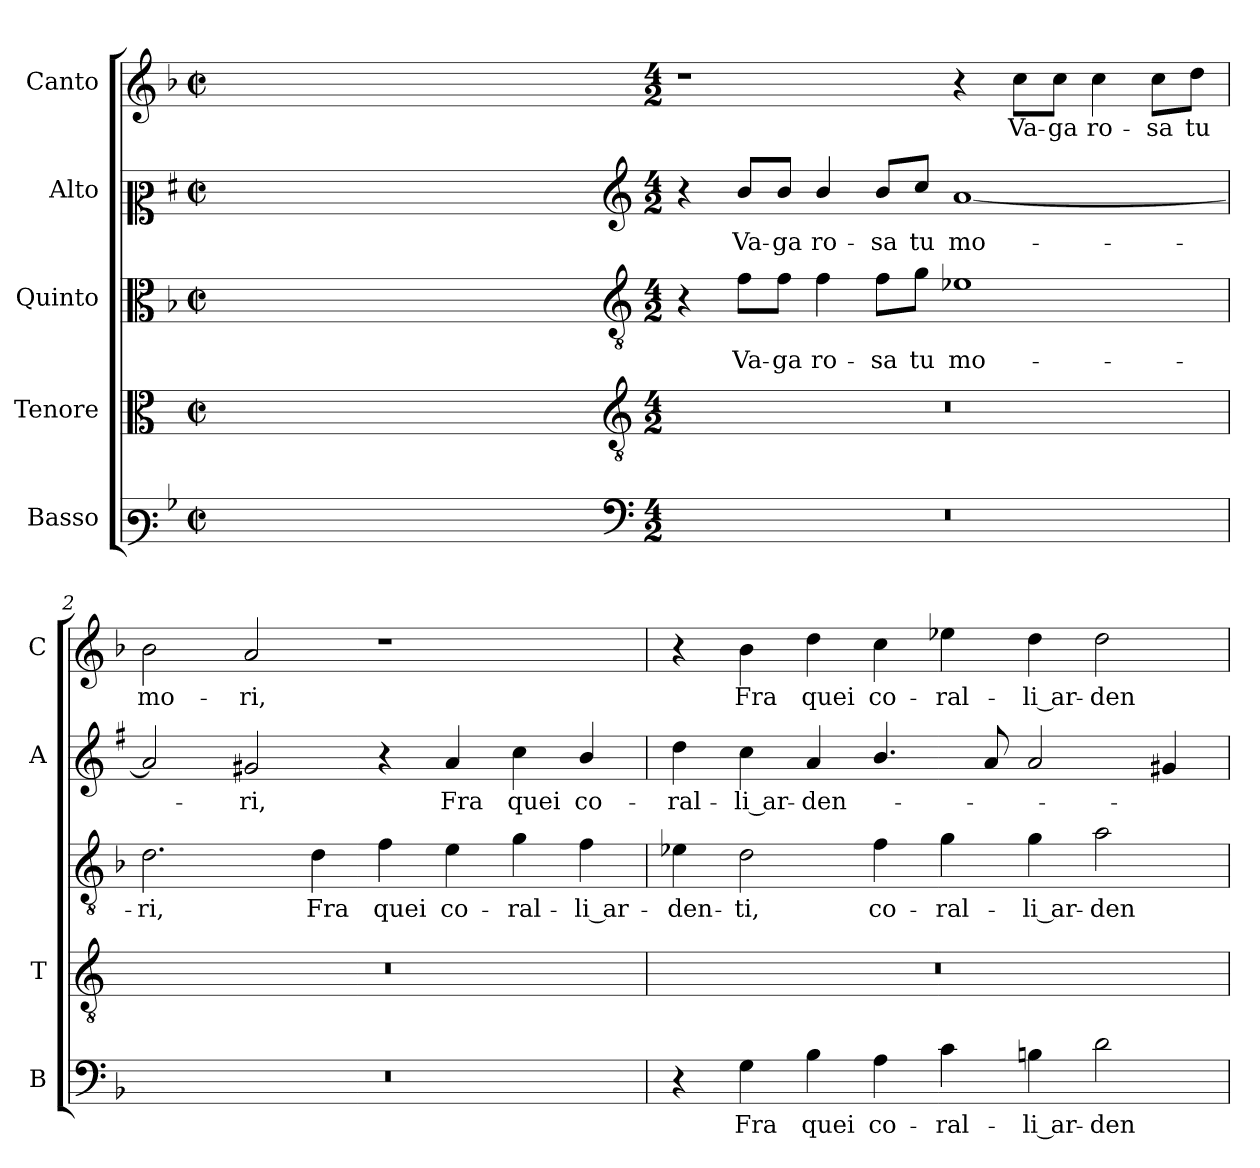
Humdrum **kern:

**kern	**text	**kern	**kern	**text	**kern	**text	**kern	**text
*part5	*part5	*part4	*part3	*part3	*part2	*part2	*part1	*part1
*staff5	*staff5	*staff4	*staff3	*staff3	*staff2	*staff2	*staff1	*staff1
*I"Basso	*	*I"Tenore	*I"Quinto	*	*I"Alto	*	*I"Canto	*
*I'B	*	*I'T	*	*	*I'A	*	*I'C	*
*clefF3	*	*clefC3	*clefC3	*	*clefC2	*	*clefG2	*
*	*	*ITrd4c7	*	*	*ITrd1c2	*	*	*
*k[b-]	*	*k[b-]	*k[b-]	*	*k[b-]	*	*k[b-]	*
*F:	*	*F:	*F:	*	*F:	*	*F:	*
*M2/2	*	*M2/2	*M2/2	*	*M2/2	*	*M2/2	*
*met(c|)	*	*met(c|)	*met(c|)	*	*met(c|)	*	*met(c|)	*
=	=	=	=	=	=	=	=	=
1ryy	.	1ryy	1ryy	.	1ryy	.	1ryy	.
=1X-	=1X-	=1X-	=1X-	=1X-	=1X-	=1X-	=1X-	=1X-
4ryy	.	4ryy	4ryy	.	4ryy	.	4ryy	.
4ryy	.	4ryy	4ryy	.	4ryy	.	4ryy	.
4ryy	.	4ryy	4ryy	.	4ryy	.	4ryy	.
4ryy	.	4ryy	4ryy	.	4ryy	.	4ryy	.
=1-	=1-	=1-	=1-	=1-	=1-	=1-	=1-	=1-
*clefF4	*	*clefGv2	*clefGv2	*	*clefG2	*	*	*
*M4/2	*	*M4/2	*M4/2	*	*M4/2	*	*M4/2	*
0r	.	0r	4r	.	4r	.	1r	.
!	!	!	!	!LO:LY:b	!	!LO:LY:b	!	!
.	.	.	8f\L	Va-	8a/L	Va-	.	.
!	!	!	!	!LO:LY:b	!	!LO:LY:b	!	!
.	.	.	8f\J	-ga	8a/J	-ga	.	.
!	!	!	!	!LO:LY:b	!	!LO:LY:b	!	!
.	.	.	4f\	ro-	4a/	ro-	.	.
!	!	!	!	!LO:LY:b	!	!LO:LY:b	!	!
.	.	.	8f\L	-sa	8a/L	-sa	.	.
!	!	!	!	!LO:LY:b	!	!LO:LY:b	!	!
.	.	.	8g\J	tu	8b-/J	tu	.	.
!	!	!	!	!LO:LY:b	!	!LO:LY:b	!	!
.	.	.	1e-X	mo-	[1g	mo-	4r	.
!	!	!	!	!	!	!	!	!LO:LY:b
.	.	.	.	.	.	.	8cc\L	Va-
!	!	!	!	!	!	!	!	!LO:LY:b
.	.	.	.	.	.	.	8cc\J	-ga
!	!	!	!	!	!	!	!	!LO:LY:b
.	.	.	.	.	.	.	4cc\	ro-
!	!	!	!	!	!	!	!	!LO:LY:b
.	.	.	.	.	.	.	8cc\L	-sa
!	!	!	!	!	!	!	!	!LO:LY:b
.	.	.	.	.	.	.	8dd\J	tu
=2	=2	=2	=2	=2	=2	=2	=2	=2
!	!	!	!	!LO:LY:b	!	!	!	!LO:LY:b
0r	.	0r	2.d\	-ri,	2g/]	.	2b-\	mo-
!	!	!	!	!	!	!LO:LY:b	!	!LO:LY:b
.	.	.	.	.	2f#X/	-ri,	2a/	-ri,
!	!	!	!	!LO:LY:b	!	!	!	!
.	.	.	4d\	Fra	.	.	.	.
!	!	!	!	!LO:LY:b	!	!	!	!
.	.	.	4f\	quei	4r	.	1r	.
!	!	!	!	!LO:LY:b	!	!LO:LY:b	!	!
.	.	.	4e\	co-	4g/	Fra	.	.
!	!	!	!	!LO:LY:b	!	!LO:LY:b	!	!
.	.	.	4g\	-ral-	4b-\	quei	.	.
!	!	!	!	!LO:LY:b	!	!LO:LY:b	!	!
.	.	.	4f\	-li ar-	4a/	co-	.	.
!!LO:LB:g=z
=3	=3	=3	=3	=3	=3	=3	=3	=3
!	!	!	!	!LO:LY:b	!	!LO:LY:b	!	!
4r	.	0r	4e-X\	-den-	4cc\	-ral-	4r	.
!	!LO:LY:b	!	!	!LO:LY:b	!	!LO:LY:b	!	!LO:LY:b
4G\	Fra	.	2d\	-ti,	4b-\	-li ar-	4b-\	Fra
!	!LO:LY:b	!	!	!	!	!LO:LY:b	!	!LO:LY:b
4B-\	quei	.	.	.	4g/	-den-	4dd\	quei
!	!LO:LY:b	!	!	!LO:LY:b	!	!	!	!LO:LY:b
4A\	co-	.	4f\	co-	4.a/	.	4cc\	co-
!	!LO:LY:b	!	!	!LO:LY:b	!	!	!	!LO:LY:b
4c\	-ral-	.	4g\	-ral-	.	.	4ee-X\	-ral-
.	.	.	.	.	8g/	.	.	.
!	!LO:LY:b	!	!	!LO:LY:b	!	!	!	!LO:LY:b
4Bn\	-li ar-	.	4g\	-li ar-	2g/	.	4dd\	-li ar-
!	!LO:LY:b	!	!	!LO:LY:b	!	!	!	!LO:LY:b
2d\	-den-	.	2a\	-den-	.	.	2dd\	-den-
.	.	.	.	.	4f#X/	.	.	.
=	=	=	=	=	=	=	=	=
*-	*-	*-	*-	*-	*-	*-	*-	*-
